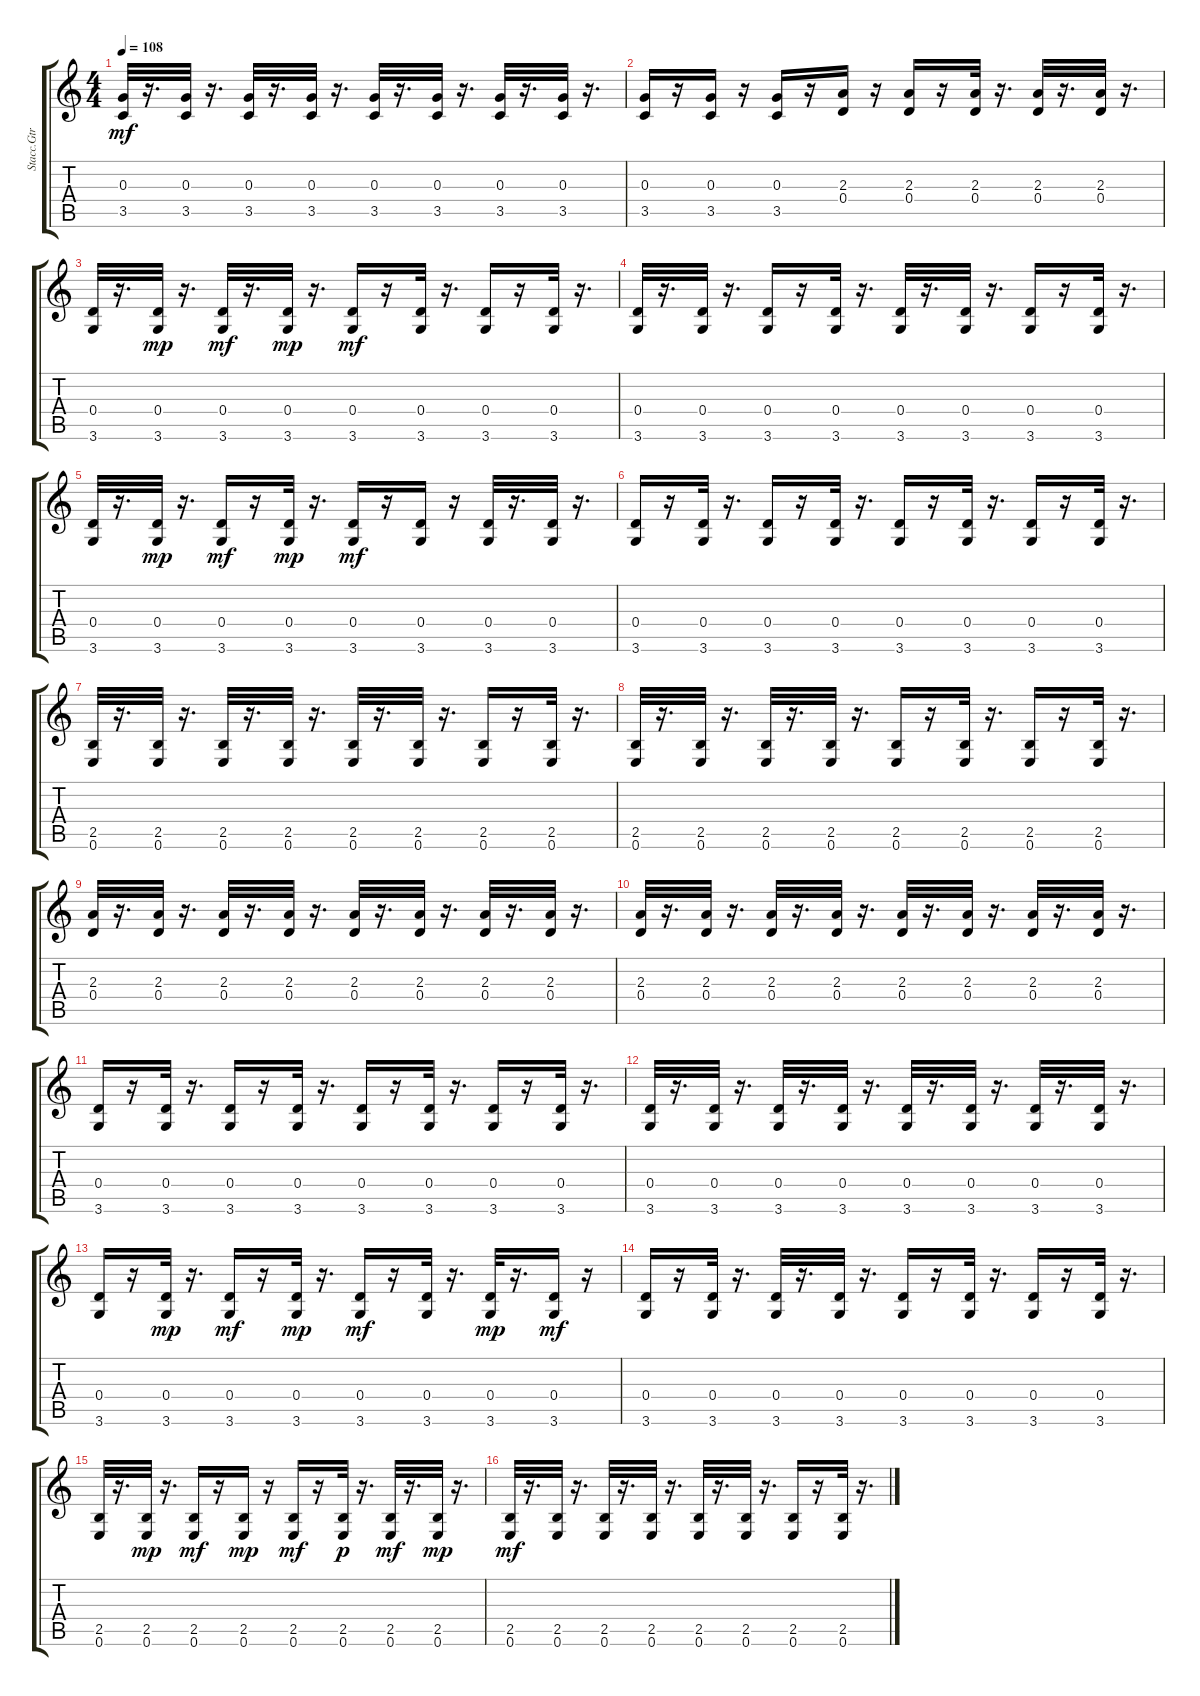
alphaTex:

\track ("Stacc.Gtr           " "Stacc.Gtr ") {instrument acousticguitarnylon}
\staff {score tabs}
\tuning (E4 B3 G3 D3 A2 E2) {hide}
\ts (4 4)
\tempo 108
\clef g2
\ks c
(0.3 3.5).32{dy mf} r.16{d} (0.3 3.5).32 r.16{d} (0.3 3.5).32 r.16{d} (0.3 3.5).32 r.16{d} (0.3 3.5).32 r.16{d} (0.3 3.5).32 r.16{d} (0.3 3.5).32 r.16{d} (0.3 3.5).32 r.16{d} |
(0.3 3.5).16 r.16 (0.3 3.5).16 r.16 (0.3 3.5).16 r.16 (2.3 0.4).16 r.16 (2.3 0.4).16 r.16 (2.3 0.4).32 r.16{d} (2.3 0.4).32 r.16{d} (2.3 0.4).32 r.16{d} |
(0.4 3.6).32 r.16{d} (0.4 3.6).32{dy mp} r.16{d} (0.4 3.6).32{dy mf} r.16{d} (0.4 3.6).32{dy mp} r.16{d} (0.4 3.6).16{dy mf} r.16 (0.4 3.6).32 r.16{d} (0.4 3.6).16 r.16 (0.4 3.6).32 r.16{d} |
(0.4 3.6).32 r.16{d} (0.4 3.6).32 r.16{d} (0.4 3.6).16 r.16 (0.4 3.6).32 r.16{d} (0.4 3.6).32 r.16{d} (0.4 3.6).32 r.16{d} (0.4 3.6).16 r.16 (0.4 3.6).32 r.16{d} |
(0.4 3.6).32 r.16{d} (0.4 3.6).32{dy mp} r.16{d} (0.4 3.6).16{dy mf} r.16 (0.4 3.6).32{dy mp} r.16{d} (0.4 3.6).16{dy mf} r.16 (0.4 3.6).16 r.16 (0.4 3.6).32 r.16{d} (0.4 3.6).32 r.16{d} |
(0.4 3.6).16 r.16 (0.4 3.6).32 r.16{d} (0.4 3.6).16 r.16 (0.4 3.6).32 r.16{d} (0.4 3.6).16 r.16 (0.4 3.6).32 r.16{d} (0.4 3.6).16 r.16 (0.4 3.6).32 r.16{d} |
(2.5 0.6).32 r.16{d} (2.5 0.6).32 r.16{d} (2.5 0.6).32 r.16{d} (2.5 0.6).32 r.16{d} (2.5 0.6).32 r.16{d} (2.5 0.6).32 r.16{d} (2.5 0.6).16 r.16 (2.5 0.6).32 r.16{d} |
(2.5 0.6).32 r.16{d} (2.5 0.6).32 r.16{d} (2.5 0.6).32 r.16{d} (2.5 0.6).32 r.16{d} (2.5 0.6).16 r.16 (2.5 0.6).32 r.16{d} (2.5 0.6).16 r.16 (2.5 0.6).32 r.16{d} |
(2.3 0.4).32 r.16{d} (2.3 0.4).32 r.16{d} (2.3 0.4).32 r.16{d} (2.3 0.4).32 r.16{d} (2.3 0.4).32 r.16{d} (2.3 0.4).32 r.16{d} (2.3 0.4).32 r.16{d} (2.3 0.4).32 r.16{d} |
(2.3 0.4).32 r.16{d} (2.3 0.4).32 r.16{d} (2.3 0.4).32 r.16{d} (2.3 0.4).32 r.16{d} (2.3 0.4).32 r.16{d} (2.3 0.4).32 r.16{d} (2.3 0.4).32 r.16{d} (2.3 0.4).32 r.16{d} |
(0.4 3.6).16 r.16 (0.4 3.6).32 r.16{d} (0.4 3.6).16 r.16 (0.4 3.6).32 r.16{d} (0.4 3.6).16 r.16 (0.4 3.6).32 r.16{d} (0.4 3.6).16 r.16 (0.4 3.6).32 r.16{d} |
(0.4 3.6).32 r.16{d} (0.4 3.6).32 r.16{d} (0.4 3.6).32 r.16{d} (0.4 3.6).32 r.16{d} (0.4 3.6).32 r.16{d} (0.4 3.6).32 r.16{d} (0.4 3.6).32 r.16{d} (0.4 3.6).32 r.16{d} |
(0.4 3.6).16 r.16 (0.4 3.6).32{dy mp} r.16{d} (0.4 3.6).16{dy mf} r.16 (0.4 3.6).32{dy mp} r.16{d} (0.4 3.6).16{dy mf} r.16 (0.4 3.6).32 r.16{d} (0.4 3.6).32{dy mp} r.16{d} (0.4 3.6).16{dy mf} r.16 |
(0.4 3.6).16 r.16 (0.4 3.6).32 r.16{d} (0.4 3.6).32 r.16{d} (0.4 3.6).32 r.16{d} (0.4 3.6).16 r.16 (0.4 3.6).32 r.16{d} (0.4 3.6).16 r.16 (0.4 3.6).32 r.16{d} |
(2.5 0.6).32 r.16{d} (2.5 0.6).32{dy mp} r.16{d} (2.5 0.6).16{dy mf} r.16 (2.5 0.6).16{dy mp} r.16 (2.5 0.6).16{dy mf} r.16 (2.5 0.6).32{dy p} r.16{d} (2.5 0.6).32{dy mf} r.16{d} (2.5 0.6).32{dy mp} r.16{d} |
(2.5 0.6).32{dy mf} r.16{d} (2.5 0.6).32 r.16{d} (2.5 0.6).32 r.16{d} (2.5 0.6).32 r.16{d} (2.5 0.6).32 r.16{d} (2.5 0.6).32 r.16{d} (2.5 0.6).16 r.16 (2.5 0.6).32 r.16{d}
